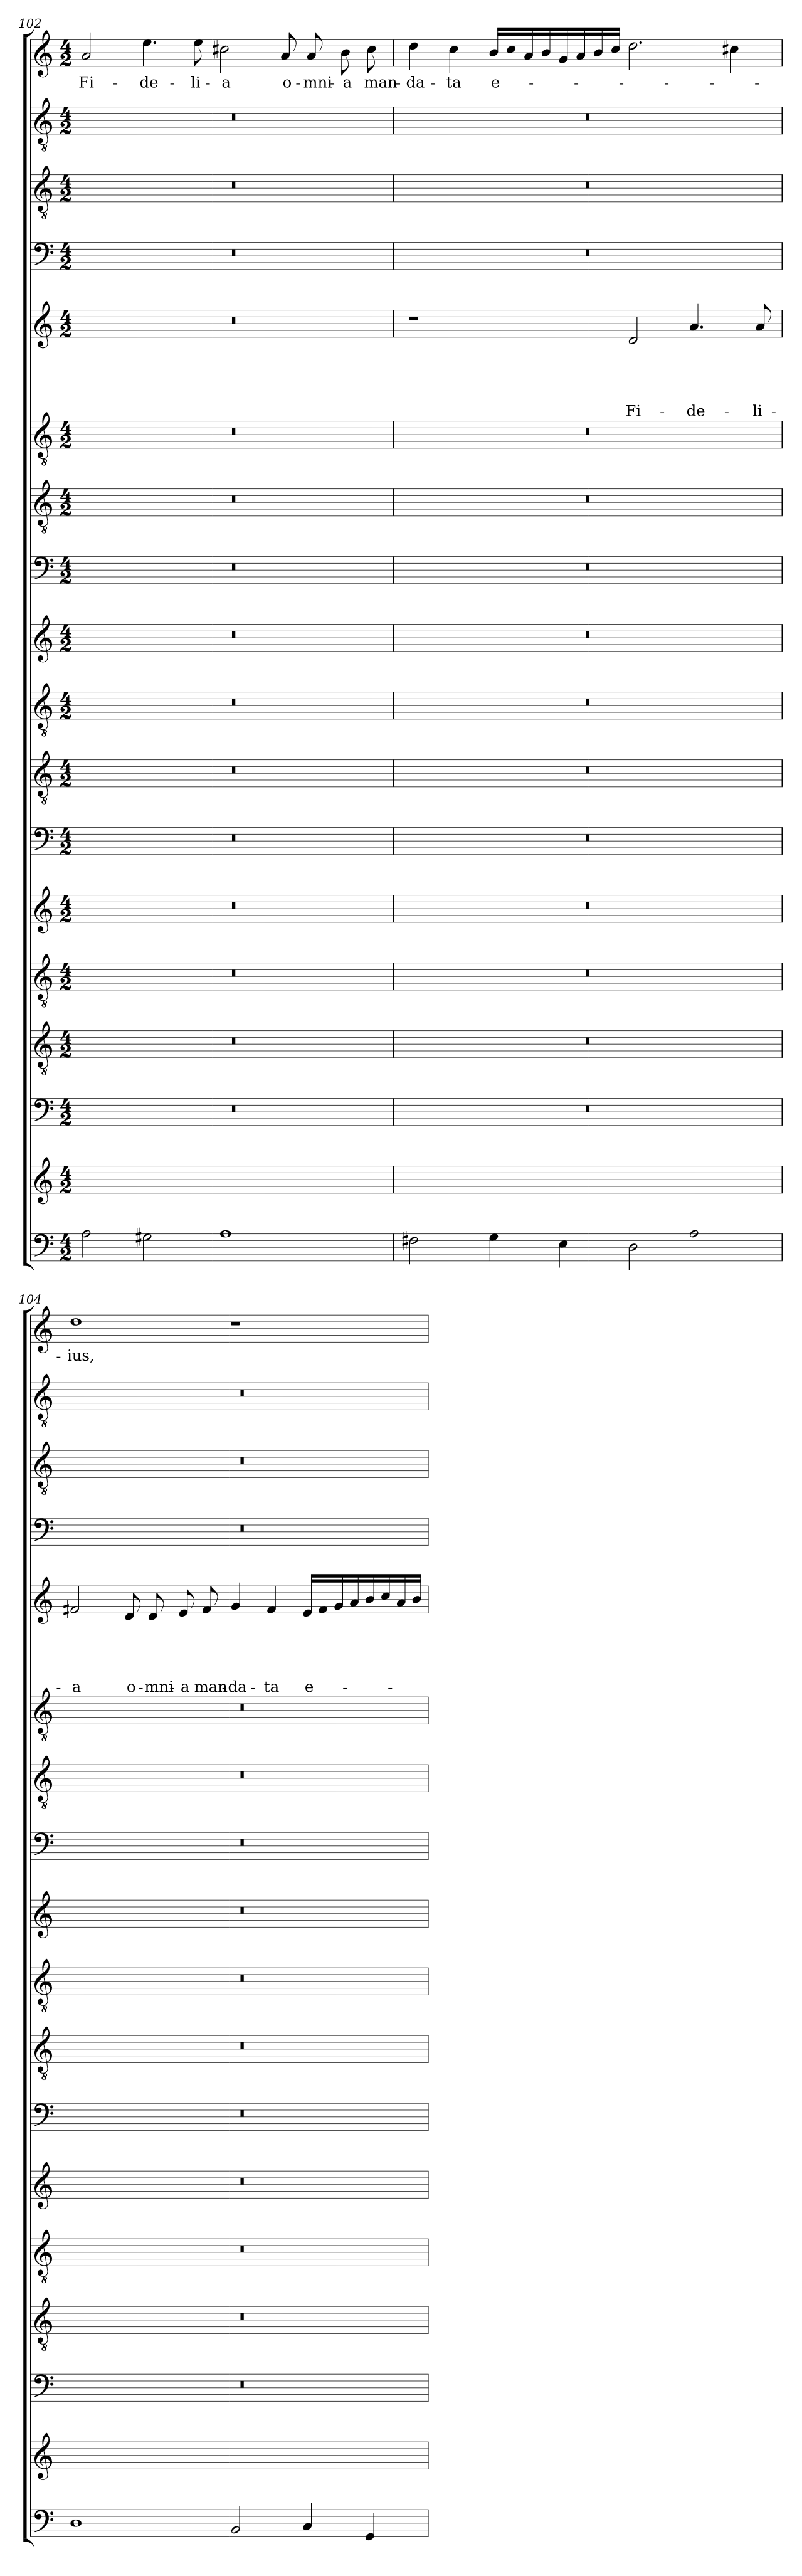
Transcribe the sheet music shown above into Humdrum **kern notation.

**kern	**kern	**kern	**kern	**kern	**kern	**kern	**kern	**kern	**kern	**kern	**kern	**kern	**kern	**text	**text	**text	**text	**text	**kern	**kern	**kern	**kern	**text
*part18	*part17	*part16	*part15	*part14	*part13	*part12	*part11	*part10	*part9	*part8	*part7	*part6	*part5	*part5	*part5	*part5	*part5	*part5	*part4	*part3	*part2	*part1	*part1
*staff18	*staff17	*staff16	*staff15	*staff14	*staff13	*staff12	*staff11	*staff10	*staff9	*staff8	*staff7	*staff6	*staff5	*staff5	*staff5	*staff5	*staff5	*staff5	*staff4	*staff3	*staff2	*staff1	*staff1
!!LO:PB:g=z
*clefF4	*clefG2	*clefF4	*clefGv2	*clefGv2	*clefG2	*clefF4	*clefGv2	*clefGv2	*clefG2	*clefF4	*clefGv2	*clefGv2	*clefG2	*	*	*	*	*	*clefF4	*clefGv2	*clefGv2	*clefG2	*
*k[]	*k[]	*k[]	*k[]	*k[]	*k[]	*k[]	*k[]	*k[]	*k[]	*k[]	*k[]	*k[]	*k[]	*	*	*	*	*	*k[]	*k[]	*k[]	*k[]	*
*C:	*C:	*C:	*C:	*C:	*C:	*C:	*C:	*C:	*C:	*C:	*C:	*C:	*C:	*	*	*	*	*	*C:	*C:	*C:	*C:	*
*M4/2	*M4/2	*M4/2	*M4/2	*M4/2	*M4/2	*M4/2	*M4/2	*M4/2	*M4/2	*M4/2	*M4/2	*M4/2	*M4/2	*	*	*	*	*	*M4/2	*M4/2	*M4/2	*M4/2	*
=102	=102	=102	=102	=102	=102	=102	=102	=102	=102	=102	=102	=102	=102	=102	=102	=102	=102	=102	=102	=102	=102	=102	=102
!	!	!	!	!	!	!	!	!	!	!	!	!	!	!	!	!	!	!	!	!	!	!	!LO:LY:b
2A\	0ryy	0r	0r	0r	0r	0r	0r	0r	0r	0r	0r	0r	0r	.	.	.	.	.	0r	0r	0r	2a/	Fi-
!	!	!	!	!	!	!	!	!	!	!	!	!	!	!	!	!	!	!	!	!	!	!	!LO:LY:b
2G#X\	.	.	.	.	.	.	.	.	.	.	.	.	.	.	.	.	.	.	.	.	.	4.ee\	-de-
!	!	!	!	!	!	!	!	!	!	!	!	!	!	!	!	!	!	!	!	!	!	!	!LO:LY:b
.	.	.	.	.	.	.	.	.	.	.	.	.	.	.	.	.	.	.	.	.	.	8ee\	-li-
!	!	!	!	!	!	!	!	!	!	!	!	!	!	!	!	!	!	!	!	!	!	!	!LO:LY:b
1A	.	.	.	.	.	.	.	.	.	.	.	.	.	.	.	.	.	.	.	.	.	2cc#X\	-a
!	!	!	!	!	!	!	!	!	!	!	!	!	!	!	!	!	!	!	!	!	!	!	!LO:LY:b
.	.	.	.	.	.	.	.	.	.	.	.	.	.	.	.	.	.	.	.	.	.	8a/	o-
!	!	!	!	!	!	!	!	!	!	!	!	!	!	!	!	!	!	!	!	!	!	!	!LO:LY:b
.	.	.	.	.	.	.	.	.	.	.	.	.	.	.	.	.	.	.	.	.	.	8a/	-mni-
!	!	!	!	!	!	!	!	!	!	!	!	!	!	!	!	!	!	!	!	!	!	!	!LO:LY:b
.	.	.	.	.	.	.	.	.	.	.	.	.	.	.	.	.	.	.	.	.	.	8b\	-a
!	!	!	!	!	!	!	!	!	!	!	!	!	!	!	!	!	!	!	!	!	!	!	!LO:LY:b
.	.	.	.	.	.	.	.	.	.	.	.	.	.	.	.	.	.	.	.	.	.	8cc#\	man-
=103	=103	=103	=103	=103	=103	=103	=103	=103	=103	=103	=103	=103	=103	=103	=103	=103	=103	=103	=103	=103	=103	=103	=103
!	!	!	!	!	!	!	!	!	!	!	!	!	!	!	!	!	!	!	!	!	!	!	!LO:LY:b
2F#X\	0ryy	0r	0r	0r	0r	0r	0r	0r	0r	0r	0r	0r	1r	.	.	.	.	.	0r	0r	0r	4dd\	-da-
!	!	!	!	!	!	!	!	!	!	!	!	!	!	!	!	!	!	!	!	!	!	!	!LO:LY:b
.	.	.	.	.	.	.	.	.	.	.	.	.	.	.	.	.	.	.	.	.	.	4cc\	-ta
!	!	!	!	!	!	!	!	!	!	!	!	!	!	!	!	!	!	!	!	!	!	!	!LO:LY:b
4G\	.	.	.	.	.	.	.	.	.	.	.	.	.	.	.	.	.	.	.	.	.	16b/LL	e-
.	.	.	.	.	.	.	.	.	.	.	.	.	.	.	.	.	.	.	.	.	.	16cc/	.
.	.	.	.	.	.	.	.	.	.	.	.	.	.	.	.	.	.	.	.	.	.	16a/	.
.	.	.	.	.	.	.	.	.	.	.	.	.	.	.	.	.	.	.	.	.	.	16b/	.
4E\	.	.	.	.	.	.	.	.	.	.	.	.	.	.	.	.	.	.	.	.	.	16g/	.
.	.	.	.	.	.	.	.	.	.	.	.	.	.	.	.	.	.	.	.	.	.	16a/	.
.	.	.	.	.	.	.	.	.	.	.	.	.	.	.	.	.	.	.	.	.	.	16b/	.
.	.	.	.	.	.	.	.	.	.	.	.	.	.	.	.	.	.	.	.	.	.	16cc/JJ	.
!	!	!	!	!	!	!	!	!	!	!	!	!	!	!	!	!	!	!LO:LY:b	!	!	!	!	!
2D\	.	.	.	.	.	.	.	.	.	.	.	.	2d/	.	.	.	.	Fi-	.	.	.	2.dd\	.
!	!	!	!	!	!	!	!	!	!	!	!	!	!	!	!	!	!	!LO:LY:b	!	!	!	!	!
2A\	.	.	.	.	.	.	.	.	.	.	.	.	4.a/	.	.	.	.	-de-	.	.	.	.	.
.	.	.	.	.	.	.	.	.	.	.	.	.	.	.	.	.	.	.	.	.	.	4cc#X\	.
!	!	!	!	!	!	!	!	!	!	!	!	!	!	!	!	!	!	!LO:LY:b	!	!	!	!	!
.	.	.	.	.	.	.	.	.	.	.	.	.	8a/	.	.	.	.	-li-	.	.	.	.	.
=104	=104	=104	=104	=104	=104	=104	=104	=104	=104	=104	=104	=104	=104	=104	=104	=104	=104	=104	=104	=104	=104	=104	=104
!	!	!	!	!	!	!	!	!	!	!	!	!	!	!	!	!	!	!LO:LY:b	!	!	!	!	!LO:LY:b
1D	0ryy	0r	0r	0r	0r	0r	0r	0r	0r	0r	0r	0r	2f#X/	.	.	.	.	-a	0r	0r	0r	1dd	-ius,
!	!	!	!	!	!	!	!	!	!	!	!	!	!	!	!	!	!	!LO:LY:b	!	!	!	!	!
.	.	.	.	.	.	.	.	.	.	.	.	.	8d/	.	.	.	.	o-	.	.	.	.	.
!	!	!	!	!	!	!	!	!	!	!	!	!	!	!	!	!	!	!LO:LY:b	!	!	!	!	!
.	.	.	.	.	.	.	.	.	.	.	.	.	8d/	.	.	.	.	-mni-	.	.	.	.	.
!	!	!	!	!	!	!	!	!	!	!	!	!	!	!	!	!	!	!LO:LY:b	!	!	!	!	!
.	.	.	.	.	.	.	.	.	.	.	.	.	8e/	.	.	.	.	-a	.	.	.	.	.
!	!	!	!	!	!	!	!	!	!	!	!	!	!	!	!	!	!	!LO:LY:b	!	!	!	!	!
.	.	.	.	.	.	.	.	.	.	.	.	.	8f#/	.	.	.	.	man-	.	.	.	.	.
!	!	!	!	!	!	!	!	!	!	!	!	!	!	!	!	!	!	!LO:LY:b	!	!	!	!	!
2BB/	.	.	.	.	.	.	.	.	.	.	.	.	4g/	.	.	.	.	-da-	.	.	.	1r	.
!	!	!	!	!	!	!	!	!	!	!	!	!	!	!	!	!	!	!LO:LY:b	!	!	!	!	!
.	.	.	.	.	.	.	.	.	.	.	.	.	4f#/	.	.	.	.	-ta	.	.	.	.	.
!	!	!	!	!	!	!	!	!	!	!	!	!	!	!	!	!	!	!LO:LY:b	!	!	!	!	!
4C/	.	.	.	.	.	.	.	.	.	.	.	.	16e/LL	.	.	.	.	e-	.	.	.	.	.
.	.	.	.	.	.	.	.	.	.	.	.	.	16f#/	.	.	.	.	.	.	.	.	.	.
.	.	.	.	.	.	.	.	.	.	.	.	.	16g/	.	.	.	.	.	.	.	.	.	.
.	.	.	.	.	.	.	.	.	.	.	.	.	16a/	.	.	.	.	.	.	.	.	.	.
4GG/	.	.	.	.	.	.	.	.	.	.	.	.	16b/	.	.	.	.	.	.	.	.	.	.
.	.	.	.	.	.	.	.	.	.	.	.	.	16cc/	.	.	.	.	.	.	.	.	.	.
.	.	.	.	.	.	.	.	.	.	.	.	.	16a/	.	.	.	.	.	.	.	.	.	.
.	.	.	.	.	.	.	.	.	.	.	.	.	16b/JJ	.	.	.	.	.	.	.	.	.	.
=	=	=	=	=	=	=	=	=	=	=	=	=	=	=	=	=	=	=	=	=	=	=	=
*-	*-	*-	*-	*-	*-	*-	*-	*-	*-	*-	*-	*-	*-	*-	*-	*-	*-	*-	*-	*-	*-	*-	*-
